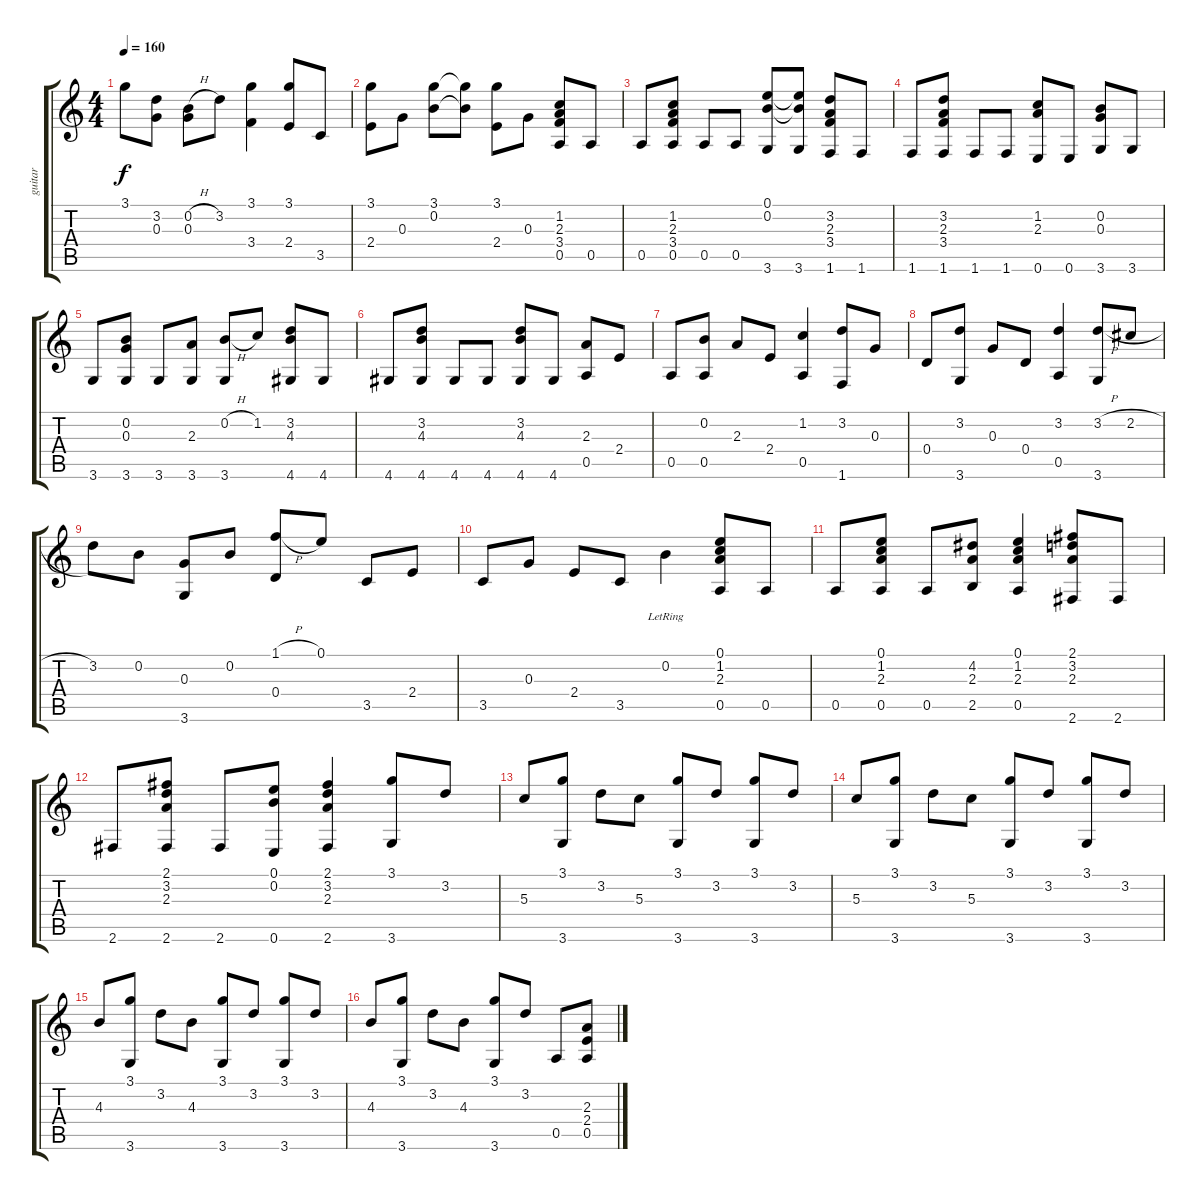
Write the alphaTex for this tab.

\track ("guitar" "guitar") {instrument acousticguitarsteel}
\staff {score tabs}
\tuning (E4 B3 G3 D3 A2 E2) {hide}
\ts (4 4)
\tempo 160
\clef g2
\ks c
3.1.8{dy f} (3.2 0.3).8 (0.2{h} 0.3).8 3.2.8 (3.1 3.4).4 (3.1 2.4).8 3.5.8 |
(3.1 2.4).8 0.3.8 (3.1 0.2).8 (3.1{t} 0.2{t}).8 (3.1 2.4).8 0.3.8 (1.2 2.3 3.4 0.5).8 0.5.8 |
0.5.8 (1.2 2.3 3.4 0.5).8 0.5.8 0.5.8 (0.1 0.2 3.6).8 (0.1{t} 0.2{t} 3.6).8 (3.2 2.3 3.4 1.6).8 1.6.8 |
1.6.8 (3.2 2.3 3.4 1.6).8 1.6.8 1.6.8 (1.2 2.3 0.6).8 0.6.8 (0.2 0.3 3.6).8 3.6.8 |
3.6.8 (0.2 0.3 3.6).8 3.6.8 (2.3 3.6).8 (0.2{h} 3.6).8 1.2.8 (3.2 4.3 4.6).8 4.6.8 |
4.6.8 (3.2 4.3 4.6).8 4.6.8 4.6.8 (3.2 4.3 4.6).8 4.6.8 (2.3 0.5).8 2.4.8 |
0.5.8 (0.2 0.5).8 2.3.8 2.4.8 (1.2 0.5).4 (3.2 1.6).8 0.3.8 |
0.4.8 (3.2 3.6).8 0.3.8 0.4.8 (3.2 0.5).4 (3.2{h} 3.6).8 2.2{h}.8 |
3.2.8 0.2.8 (0.3 3.6).8 0.2.8 (1.1{h} 0.4).8 0.1.8 3.5.8 2.4.8 |
3.5.8 0.3.8 2.4.8 3.5.8 0.2{lr}.4 (0.1 1.2 2.3 0.5).8 0.5.8 |
0.5.8 (0.1 1.2 2.3 0.5).8 0.5.8 (4.2 2.3 2.5).8 (0.1 1.2 2.3 0.5).4 (2.1 3.2 2.3 2.6).8 2.6.8 |
2.6.8 (2.1 3.2 2.3 2.6).8 2.6.8 (0.1 0.2 0.6).8 (2.1 3.2 2.3 2.6).4 (3.1 3.6).8 3.2.8 |
5.3.8 (3.1 3.6).8 3.2.8 5.3.8 (3.1 3.6).8 3.2.8 (3.1 3.6).8 3.2.8 |
5.3.8 (3.1 3.6).8 3.2.8 5.3.8 (3.1 3.6).8 3.2.8 (3.1 3.6).8 3.2.8 |
4.3.8 (3.1 3.6).8 3.2.8 4.3.8 (3.1 3.6).8 3.2.8 (3.1 3.6).8 3.2.8 |
4.3.8 (3.1 3.6).8 3.2.8 4.3.8 (3.1 3.6).8 3.2.8 0.5.8 (2.3 2.4 0.5).8
